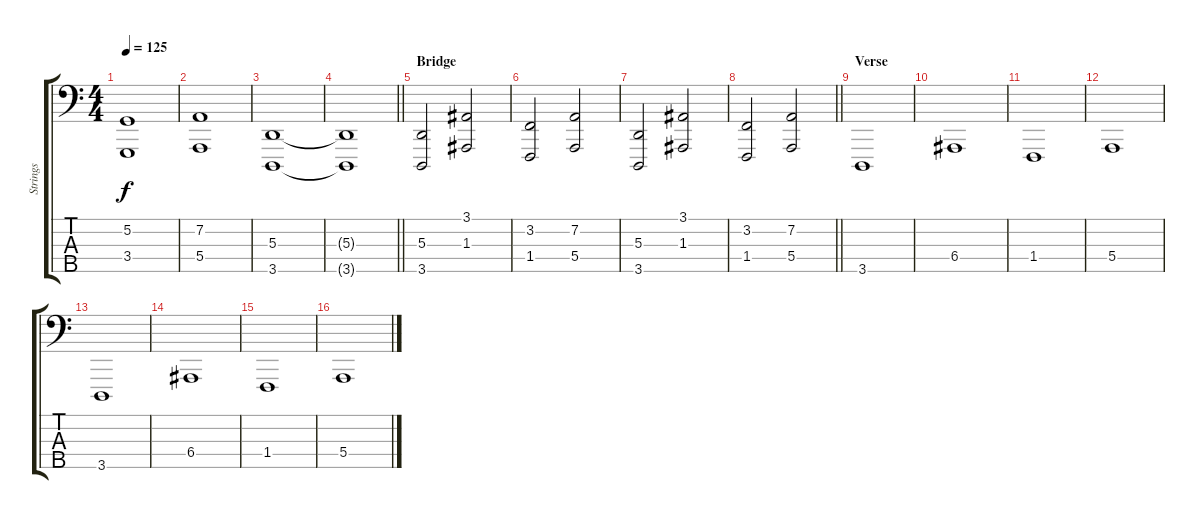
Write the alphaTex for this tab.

\track ("Strings" "Strings") {instrument stringensemble1}
\staff {score tabs}
\tuning (G2 D2 A1 E1 B0) {hide}
\ts (4 4)
\tempo 125
\clef f4
\ks c
(5.2 3.4).1{dy f} |
(7.2 5.4).1 |
(5.3 3.5).1 |
\barLineRight lightlight
(5.3{t} 3.5{t}).1 |
\section ("" "Bridge ")
(5.3 3.5).2 (3.1 1.3).2 |
(3.2 1.4).2 (7.2 5.4).2 |
(5.3 3.5).2 (3.1 1.3).2 |
\barLineRight lightlight
(3.2 1.4).2 (7.2 5.4).2 |
\section ("" "Verse ")
3.5.1 |
6.4.1 |
1.4.1 |
5.4.1 |
3.5.1 |
6.4.1 |
1.4.1 |
5.4.1
